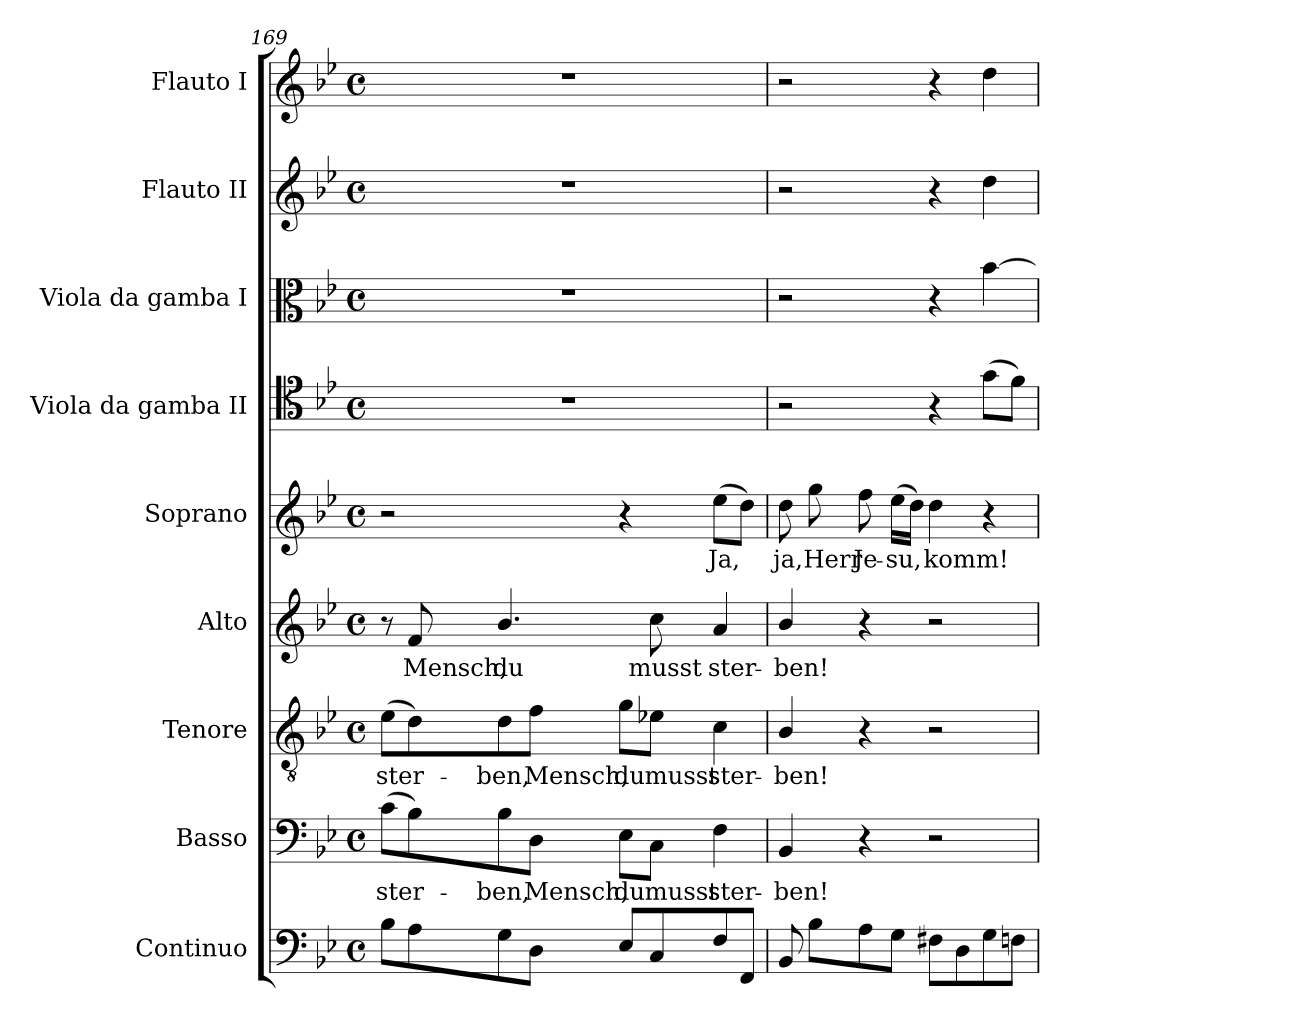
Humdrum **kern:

**kern	**kern	**text	**kern	**text	**kern	**text	**kern	**text	**kern	**kern	**kern	**kern
*part9	*part8	*part8	*part7	*part7	*part6	*part6	*part5	*part5	*part4	*part3	*part2	*part1
*staff9	*staff8	*staff8	*staff7	*staff7	*staff6	*staff6	*staff5	*staff5	*staff4	*staff3	*staff2	*staff1
*I"Continuo	*I"Basso	*	*I"Tenore	*	*I"Alto	*	*I"Soprano	*	*I"Viola da gamba II	*I"Viola da gamba I	*I"Flauto II	*I"Flauto I
*clefF4	*clefF4	*	*clefGv2	*	*clefG2	*	*clefG2	*	*clefC4	*clefC3	*clefG2	*clefG2
*	*	*	*ITrd7c12	*	*	*	*	*	*	*	*	*
*k[b-e-]	*k[b-e-]	*	*k[b-e-]	*	*k[b-e-]	*	*k[b-e-]	*	*k[b-e-]	*k[b-e-]	*k[b-e-]	*k[b-e-]
*B-:	*B-:	*	*B-:	*	*B-:	*	*B-:	*	*B-:	*B-:	*B-:	*B-:
*M4/4	*M4/4	*	*M4/4	*	*M4/4	*	*M4/4	*	*M4/4	*M4/4	*M4/4	*M4/4
*met(c)	*met(c)	*	*met(c)	*	*met(c)	*	*met(c)	*	*met(c)	*met(c)	*met(c)	*met(c)
=169	=169	=169	=169	=169	=169	=169	=169	=169	=169	=169	=169	=169
!	!	!LO:LY:b:color=#000000	!	!	!	!	!	!	!	!	!	!
!	!	!	!	!LO:LY:b:color=#000000	!	!	!	!	!	!	!	!
8B-i\L	(8ci\L	ster-	(8E-i\L	ster-	8r	.	2r	.	1r	1r	1r	1r
!	!	!	!	!	!	!LO:LY:b:color=#000000	!	!	!	!	!	!
8Ai\	8B-i\)	.	8Di\)	.	8fi/	Mensch,	.	.	.	.	.	.
!	!	!LO:LY:b:color=#000000	!	!	!	!	!	!	!	!	!	!
!	!	!	!	!LO:LY:b:color=#000000	!	!	!	!	!	!	!	!
!	!	!	!	!	!	!LO:LY:b:color=#000000	!	!	!	!	!	!
8Gi\	8B-i\	-ben,	8Di\	-ben,	4.b-i/	du	.	.	.	.	.	.
!	!	!LO:LY:b:color=#000000	!	!	!	!	!	!	!	!	!	!
!	!	!	!	!LO:LY:b:color=#000000	!	!	!	!	!	!	!	!
8Di\J	8Di\J	Mensch,	8Fi\J	Mensch,	.	.	.	.	.	.	.	.
!	!	!LO:LY:b:color=#000000	!	!	!	!	!	!	!	!	!	!
!	!	!	!	!LO:LY:b:color=#000000	!	!	!	!	!	!	!	!
8E-i/L	8E-i\L	du	8Gi\L	du	.	.	4r	.	.	.	.	.
!	!	!LO:LY:b:color=#000000	!	!	!	!	!	!	!	!	!	!
!	!	!	!	!LO:LY:b:color=#000000	!	!	!	!	!	!	!	!
!	!	!	!	!	!	!LO:LY:b:color=#000000	!	!	!	!	!	!
8Ci/	8Ci\J	musst	8E-Xi\J	musst	8cci\	musst	.	.	.	.	.	.
!	!	!LO:LY:b:color=#000000	!	!	!	!	!	!	!	!	!	!
!	!	!	!	!LO:LY:b:color=#000000	!	!	!	!	!	!	!	!
!	!	!	!	!	!	!LO:LY:b:color=#000000	!	!	!	!	!	!
!	!	!	!	!	!	!	!	!LO:LY:b:color=#000000	!	!	!	!
8Fi/	4Fi\	ster-	4Ci\	ster-	4ai/	ster-	(8ee-i\L	Ja,	.	.	.	.
8FFi/J	.	.	.	.	.	.	8ddi\J)	.	.	.	.	.
=170	=170	=170	=170	=170	=170	=170	=170	=170	=170	=170	=170	=170
!	!	!LO:LY:b:color=#000000	!	!	!	!	!	!	!	!	!	!
!	!	!	!	!LO:LY:b:color=#000000	!	!	!	!	!	!	!	!
!	!	!	!	!	!	!LO:LY:b:color=#000000	!	!	!	!	!	!
!	!	!	!	!	!	!	!	!LO:LY:b:color=#000000	!	!	!	!
8BB-i/	4BB-i/	-ben!	4BB-i/	-ben!	4b-i/	-ben!	8ddi\	ja,	2r	2r	2r	2r
!	!	!	!	!	!	!	!	!LO:LY:b:color=#000000	!	!	!	!
8B-i\L	.	.	.	.	.	.	8ggi\	Herr	.	.	.	.
!	!	!	!	!	!	!	!	!LO:LY:b:color=#000000	!	!	!	!
8Ai\	4r	.	4r	.	4r	.	8ffi\	Je-	.	.	.	.
!	!	!	!	!	!	!	!	!LO:LY:b:color=#000000	!	!	!	!
8Gi\J	.	.	.	.	.	.	(16ee-i\LL	-su,	.	.	.	.
.	.	.	.	.	.	.	16ddi\JJ)	.	.	.	.	.
!	!	!	!	!	!	!	!	!LO:LY:b:color=#000000	!	!	!	!
8F#Xi\L	2r	.	2r	.	2r	.	4ddi\	komm!	4r	4r	4r	4r
8Di\	.	.	.	.	.	.	.	.	.	.	.	.
8Gi\	.	.	.	.	.	.	4r	.	(8gi\L	[4b-i\	4ddi\	4ddi\
8Fni\J	.	.	.	.	.	.	.	.	8fi\J)	.	.	.
=	=	=	=	=	=	=	=	=	=	=	=	=
*-	*-	*-	*-	*-	*-	*-	*-	*-	*-	*-	*-	*-
